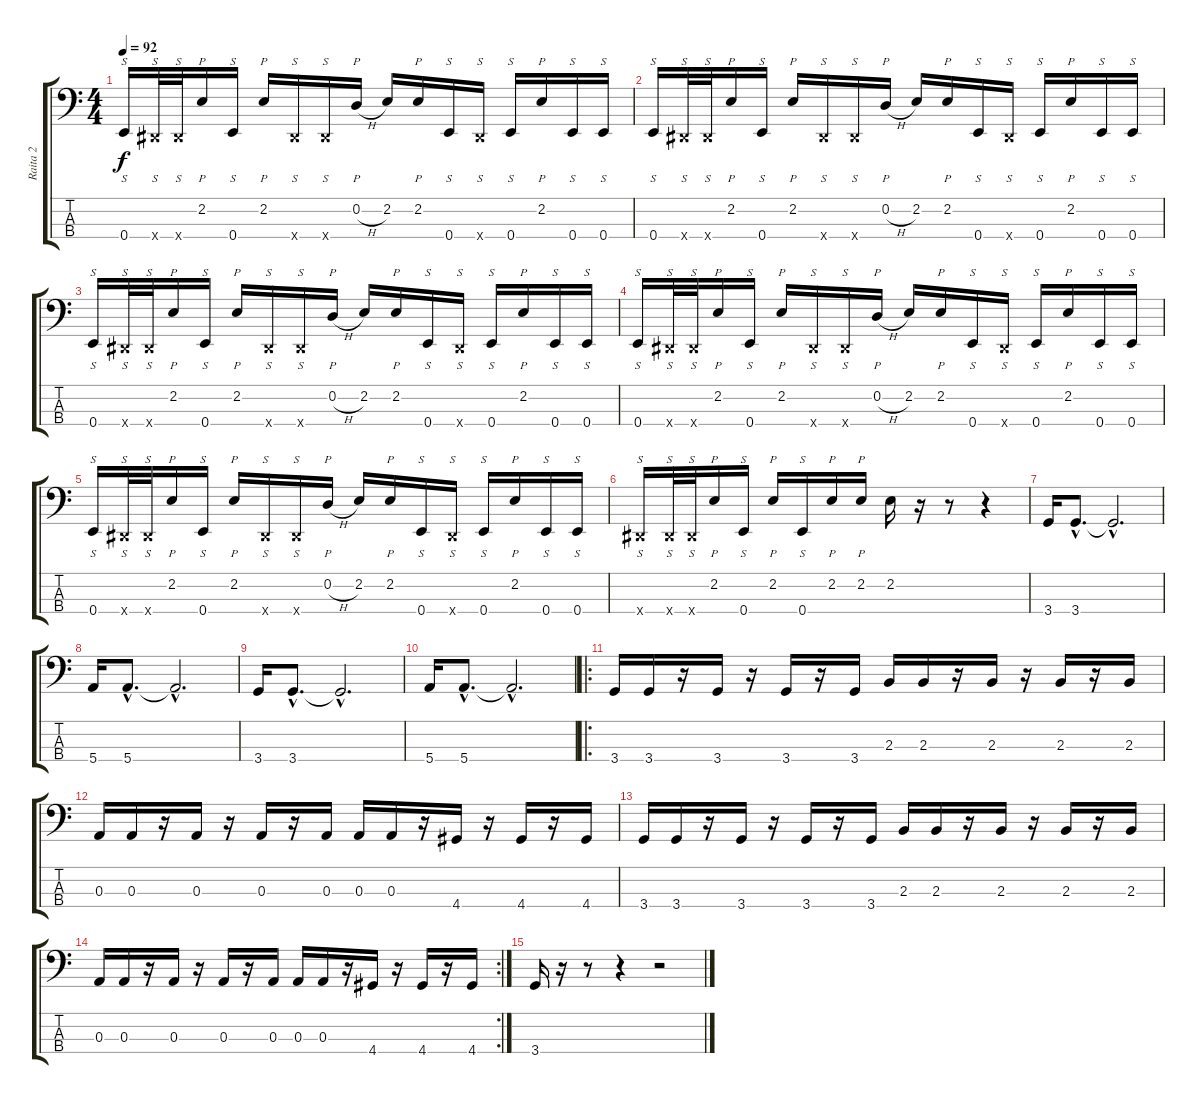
\track ("Raita 2" "Raita 2") {instrument slapbass1}
\staff {score tabs}
\tuning (G2 D2 A1 E1) {hide}
\ts (4 4)
\tempo 92
\clef f4
\ks c
0.4.16{s dy f} -1.4{x}.32{s} -1.4{x}.32{s} 2.2.16{p} 0.4.16{s} 2.2.16{p} -1.4{x}.16{s} -1.4{x}.16{s} 0.2{h}.16{p} 2.2.16 2.2.16{p} 0.4.16{s} -1.4{x}.16{s} 0.4.16{s} 2.2.16{p} 0.4.16{s} 0.4.16{s} |
0.4.16{s} -1.4{x}.32{s} -1.4{x}.32{s} 2.2.16{p} 0.4.16{s} 2.2.16{p} -1.4{x}.16{s} -1.4{x}.16{s} 0.2{h}.16{p} 2.2.16 2.2.16{p} 0.4.16{s} -1.4{x}.16{s} 0.4.16{s} 2.2.16{p} 0.4.16{s} 0.4.16{s} |
0.4.16{s} -1.4{x}.32{s} -1.4{x}.32{s} 2.2.16{p} 0.4.16{s} 2.2.16{p} -1.4{x}.16{s} -1.4{x}.16{s} 0.2{h}.16{p} 2.2.16 2.2.16{p} 0.4.16{s} -1.4{x}.16{s} 0.4.16{s} 2.2.16{p} 0.4.16{s} 0.4.16{s} |
0.4.16{s} -1.4{x}.32{s} -1.4{x}.32{s} 2.2.16{p} 0.4.16{s} 2.2.16{p} -1.4{x}.16{s} -1.4{x}.16{s} 0.2{h}.16{p} 2.2.16 2.2.16{p} 0.4.16{s} -1.4{x}.16{s} 0.4.16{s} 2.2.16{p} 0.4.16{s} 0.4.16{s} |
0.4.16{s} -1.4{x}.32{s} -1.4{x}.32{s} 2.2.16{p} 0.4.16{s} 2.2.16{p} -1.4{x}.16{s} -1.4{x}.16{s} 0.2{h}.16{p} 2.2.16 2.2.16{p} 0.4.16{s} -1.4{x}.16{s} 0.4.16{s} 2.2.16{p} 0.4.16{s} 0.4.16{s} |
-1.4{x}.16{s} -1.4{x}.32{s} -1.4{x}.32{s} 2.2.16{p} 0.4.16{s} 2.2.16{p} 0.4.16{s} 2.2.16{p} 2.2.16{p} 2.2.16 r.16 r.8 r.4 |
3.4.16 3.4{hac}.8{d} 3.4{hac t}.2{d} |
5.4.16 5.4{hac}.8{d} 5.4{hac t}.2{d} |
3.4.16 3.4{hac}.8{d} 3.4{hac t}.2{d} |
5.4.16 5.4{hac}.8{d} 5.4{hac t}.2{d} |
\ro
3.4.16 3.4.16 r.16 3.4.16 r.16 3.4.16 r.16 3.4.16 2.3.16 2.3.16 r.16 2.3.16 r.16 2.3.16 r.16 2.3.16 |
0.3.16 0.3.16 r.16 0.3.16 r.16 0.3.16 r.16 0.3.16 0.3.16 0.3.16 r.16 4.4.16 r.16 4.4.16 r.16 4.4.16 |
3.4.16 3.4.16 r.16 3.4.16 r.16 3.4.16 r.16 3.4.16 2.3.16 2.3.16 r.16 2.3.16 r.16 2.3.16 r.16 2.3.16 |
\rc 2
0.3.16 0.3.16 r.16 0.3.16 r.16 0.3.16 r.16 0.3.16 0.3.16 0.3.16 r.16 4.4.16 r.16 4.4.16 r.16 4.4.16 |
3.4.16 r.16 r.8 r.4 r.2
